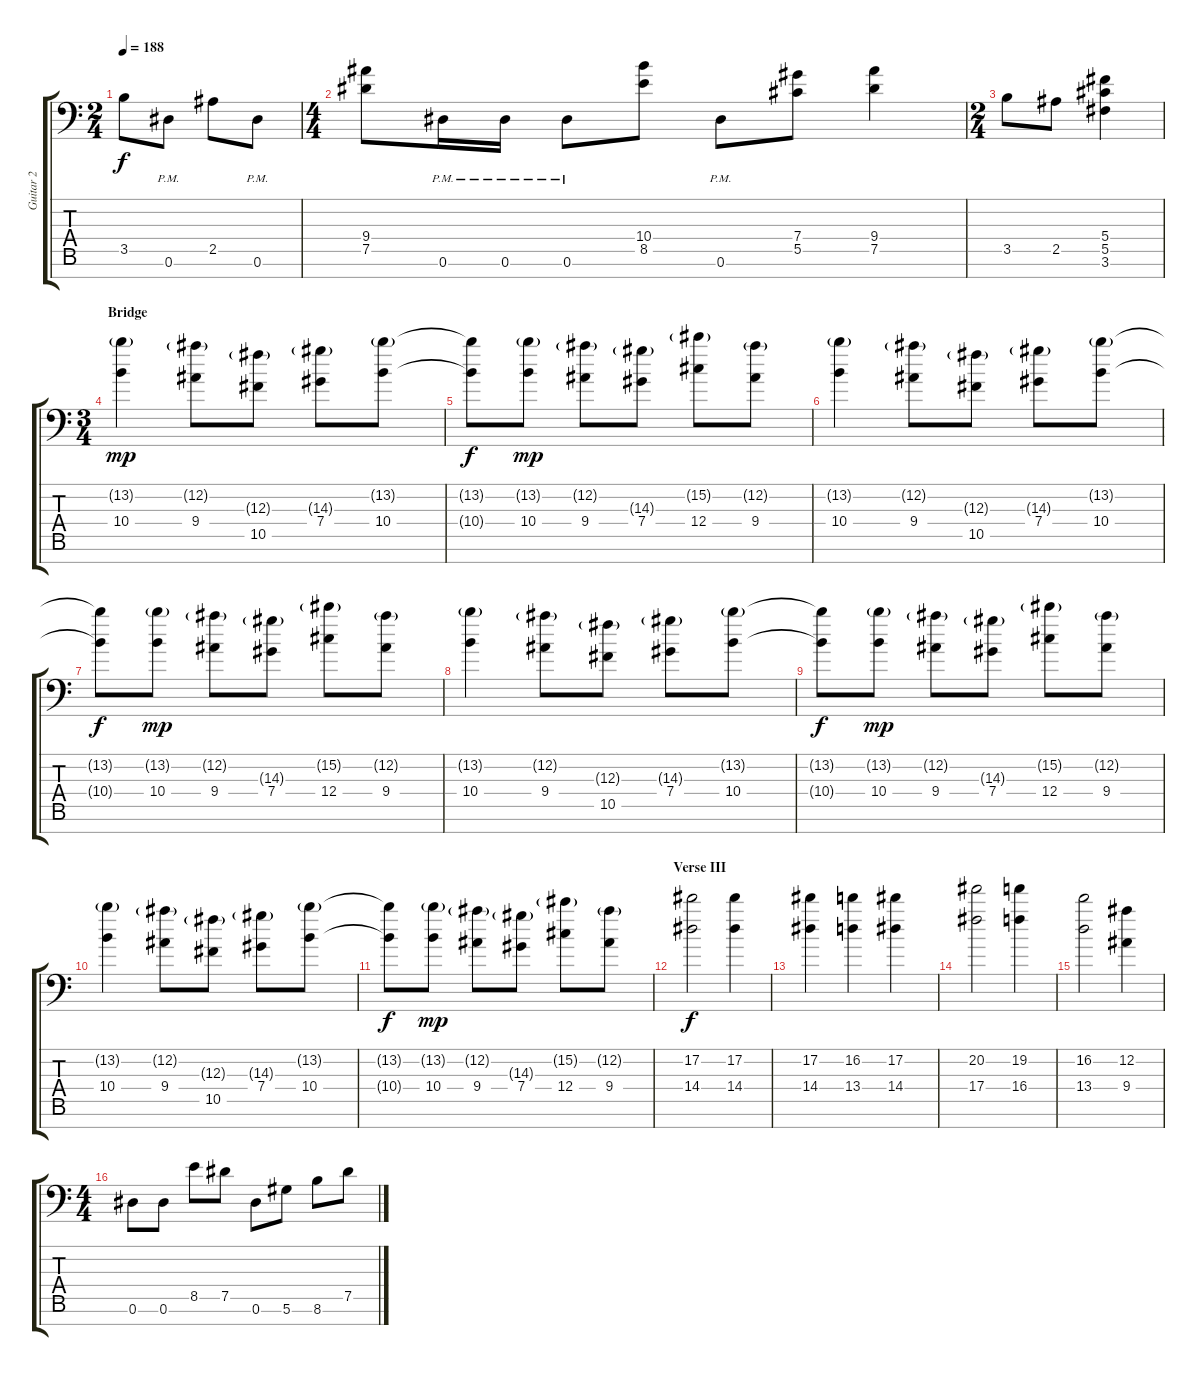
\track ("Guitar 2" "Guitar 2") {instrument distortionguitar}
\staff {score tabs}
\tuning (Eb4 Bb3 Gb3 Db3 Ab2 Eb2 Bb1) {hide}
\ts (2 4)
\tempo 188
\clef f4
\ks c
3.5.8{dy f} 0.6{pm}.8 2.5.8 0.6{pm}.8 |
\ts (4 4)
(9.4 7.5).8 0.6{pm}.16 0.6{pm}.16 0.6{pm}.8 (10.4 8.5).8 0.6{pm}.8 (7.4 5.5).8 (9.4 7.5).4 |
\ts (2 4)
3.5.8 2.5.8 (5.4 5.5 3.6).4 |
\ts (3 4)
\section ("" "Bridge")
(13.2{g} 10.4).4{dy mp} (12.2{g} 9.4).8 (12.3{g} 10.5).8 (14.3{g} 7.4).8 (13.2{g} 10.4).8 |
(13.2{t} 10.4{t}).8{dy f} (13.2{g} 10.4).8{dy mp} (12.2{g} 9.4).8 (14.3{g} 7.4).8 (15.2{g} 12.4).8 (12.2{g} 9.4).8 |
(13.2{g} 10.4).4 (12.2{g} 9.4).8 (12.3{g} 10.5).8 (14.3{g} 7.4).8 (13.2{g} 10.4).8 |
(13.2{t} 10.4{t}).8{dy f} (13.2{g} 10.4).8{dy mp} (12.2{g} 9.4).8 (14.3{g} 7.4).8 (15.2{g} 12.4).8 (12.2{g} 9.4).8 |
(13.2{g} 10.4).4 (12.2{g} 9.4).8 (12.3{g} 10.5).8 (14.3{g} 7.4).8 (13.2{g} 10.4).8 |
(13.2{t} 10.4{t}).8{dy f} (13.2{g} 10.4).8{dy mp} (12.2{g} 9.4).8 (14.3{g} 7.4).8 (15.2{g} 12.4).8 (12.2{g} 9.4).8 |
(13.2{g} 10.4).4 (12.2{g} 9.4).8 (12.3{g} 10.5).8 (14.3{g} 7.4).8 (13.2{g} 10.4).8 |
(13.2{t} 10.4{t}).8{dy f} (13.2{g} 10.4).8{dy mp} (12.2{g} 9.4).8 (14.3{g} 7.4).8 (15.2{g} 12.4).8 (12.2{g} 9.4).8 |
\section ("" "Verse III")
(17.2 14.4).2{dy f} (17.2 14.4).4 |
(17.2 14.4).4 (16.2 13.4).4 (17.2 14.4).4 |
(20.2 17.4).2 (19.2 16.4).4 |
(16.2 13.4).2 (12.2 9.4).4 |
\ts (4 4)
0.6.8 0.6.8 8.5.8 7.5.8 0.6.8 5.6.8 8.6.8 7.5.8
